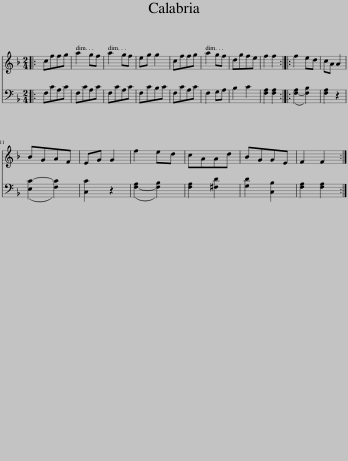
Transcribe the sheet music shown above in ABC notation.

X:1
%%score 1 2
L:1/8
M:2/4
I:linebreak $
K:F
V:1 treble
V:2 bass
V:1
|: cffg | a2 gf | a2 gf | eg g2 | cffg | %5
 a2 gf | dgfe | f2 f2 :: f2 ed | cA A2 |$ %10
 BGAF | EG G2 | f2 ed | cAAd | BGGE | %15
 F2 F2 :| %16
V:2
|: F,CA,C | F,CA,C | F,CA,C | F,CB,C | F,CA,C | %5
 F,2 G,A, | B,2 C2 | [F,A,]2 [F,A,]2 :: ([F,-A,]2 [F,B,]2) | [F,A,]2 z2 |$ %10
 ([E,C-]2 [F,C]2) | [C,C]2 z2 | ([F,-A,]2 [F,B,]2) | [F,A,]2 [^F,D]2 | [G,D]2 [C,B,]2 | %15
 [F,A,]2 [F,A,]2 :| %16
